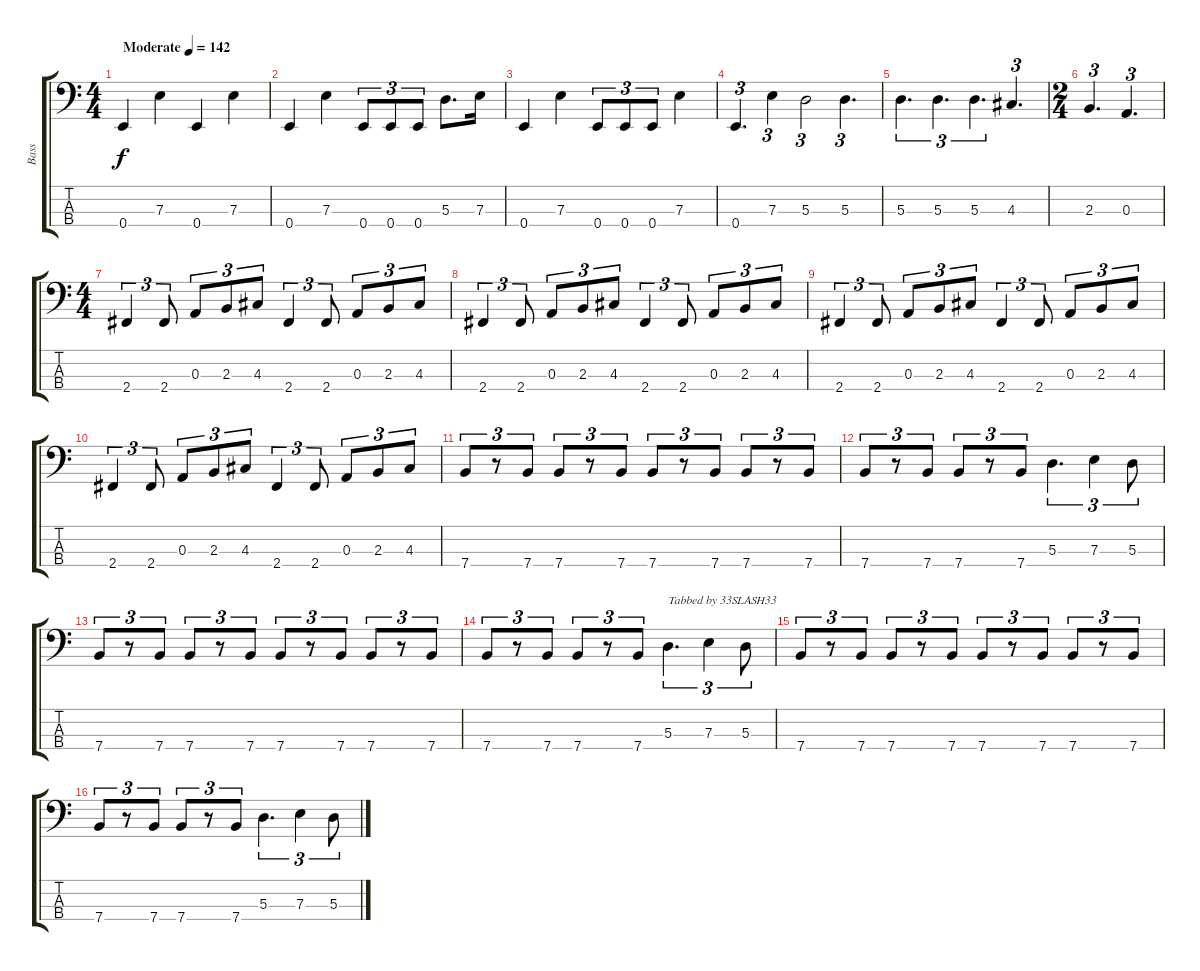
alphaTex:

\track ("Bass" "Bass") {instrument electricbassfinger}
\staff {score tabs}
\tuning (G2 D2 A1 E1) {hide}
\ts (4 4)
\tempo (142 "Moderate")
\clef f4
\ks c
0.4.4{dy f instrument electricbassfinger} 7.3.4 0.4.4 7.3.4 |
0.4.4 7.3.4 0.4.8{tu (3 2)} 0.4.8{tu (3 2)} 0.4.8{tu (3 2)} 5.3.8{d} 7.3.16 |
0.4.4 7.3.4 0.4.8{tu (3 2)} 0.4.8{tu (3 2)} 0.4.8{tu (3 2)} 7.3.4 |
0.4.4{d tu (3 2)} 7.3.4{tu (3 2)} 5.3.2{tu (3 2)} 5.3.4{d tu (3 2)} |
5.3.4{d tu (3 2)} 5.3.4{d tu (3 2)} 5.3.4{d tu (3 2)} 4.3.4{d tu (3 2)} |
\ts (2 4)
2.3.4{d tu (3 2)} 0.3.4{d tu (3 2)} |
\ts (4 4)
2.4.4{tu (3 2)} 2.4.8{tu (3 2)} 0.3.8{tu (3 2)} 2.3.8{tu (3 2)} 4.3.8{tu (3 2)} 2.4.4{tu (3 2)} 2.4.8{tu (3 2)} 0.3.8{tu (3 2)} 2.3.8{tu (3 2)} 4.3.8{tu (3 2)} |
2.4.4{tu (3 2)} 2.4.8{tu (3 2)} 0.3.8{tu (3 2)} 2.3.8{tu (3 2)} 4.3.8{tu (3 2)} 2.4.4{tu (3 2)} 2.4.8{tu (3 2)} 0.3.8{tu (3 2)} 2.3.8{tu (3 2)} 4.3.8{tu (3 2)} |
2.4.4{tu (3 2)} 2.4.8{tu (3 2)} 0.3.8{tu (3 2)} 2.3.8{tu (3 2)} 4.3.8{tu (3 2)} 2.4.4{tu (3 2)} 2.4.8{tu (3 2)} 0.3.8{tu (3 2)} 2.3.8{tu (3 2)} 4.3.8{tu (3 2)} |
2.4.4{tu (3 2)} 2.4.8{tu (3 2)} 0.3.8{tu (3 2)} 2.3.8{tu (3 2)} 4.3.8{tu (3 2)} 2.4.4{tu (3 2)} 2.4.8{tu (3 2)} 0.3.8{tu (3 2)} 2.3.8{tu (3 2)} 4.3.8{tu (3 2)} |
7.4.8{tu (3 2)} r.8{tu (3 2)} 7.4.8{tu (3 2)} 7.4.8{tu (3 2)} r.8{tu (3 2)} 7.4.8{tu (3 2)} 7.4.8{tu (3 2)} r.8{tu (3 2)} 7.4.8{tu (3 2)} 7.4.8{tu (3 2)} r.8{tu (3 2)} 7.4.8{tu (3 2)} |
7.4.8{tu (3 2)} r.8{tu (3 2)} 7.4.8{tu (3 2)} 7.4.8{tu (3 2)} r.8{tu (3 2)} 7.4.8{tu (3 2)} 5.3.4{d tu (3 2)} 7.3.4{tu (3 2)} 5.3.8{tu (3 2)} |
7.4.8{tu (3 2)} r.8{tu (3 2)} 7.4.8{tu (3 2)} 7.4.8{tu (3 2)} r.8{tu (3 2)} 7.4.8{tu (3 2)} 7.4.8{tu (3 2)} r.8{tu (3 2)} 7.4.8{tu (3 2)} 7.4.8{tu (3 2)} r.8{tu (3 2)} 7.4.8{tu (3 2)} |
7.4.8{tu (3 2)} r.8{tu (3 2)} 7.4.8{tu (3 2)} 7.4.8{tu (3 2)} r.8{tu (3 2)} 7.4.8{tu (3 2)} 5.3.4{d tu (3 2) txt "Tabbed by 33SLASH33"} 7.3.4{tu (3 2)} 5.3.8{tu (3 2)} |
7.4.8{tu (3 2)} r.8{tu (3 2)} 7.4.8{tu (3 2)} 7.4.8{tu (3 2)} r.8{tu (3 2)} 7.4.8{tu (3 2)} 7.4.8{tu (3 2)} r.8{tu (3 2)} 7.4.8{tu (3 2)} 7.4.8{tu (3 2)} r.8{tu (3 2)} 7.4.8{tu (3 2)} |
7.4.8{tu (3 2)} r.8{tu (3 2)} 7.4.8{tu (3 2)} 7.4.8{tu (3 2)} r.8{tu (3 2)} 7.4.8{tu (3 2)} 5.3.4{d tu (3 2)} 7.3.4{tu (3 2)} 5.3.8{tu (3 2)}
